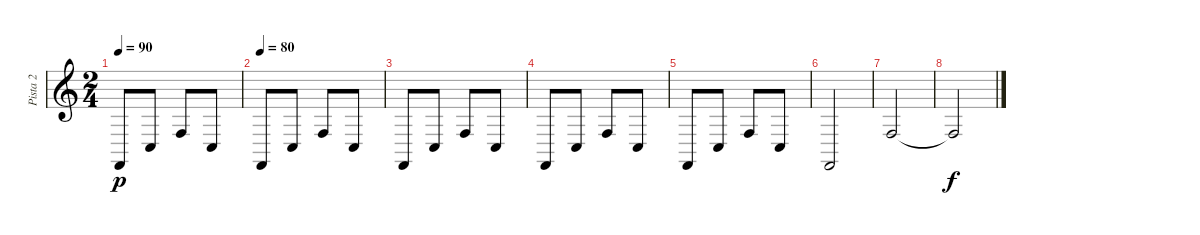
\track ("Pista 2" "Pista 2") {instrument acousticgrandpiano}
\staff {score}
\tuning (E4 B3 G3 D3 A2 E2) {hide}
\ts (2 4)
\tempo 90
\clef g2
\ks c
1.6.8{dy p} 3.5.8 3.4.8 3.5.8 |
\tempo 80
1.6.8 3.5.8 3.4.8 3.5.8 |
1.6.8 3.5.8 3.4.8 3.5.8 |
1.6.8 3.5.8 3.4.8 3.5.8 |
1.6.8 3.5.8 3.4.8 3.5.8 |
1.6.2 |
3.4.2 |
3.4{t}.2{dy f}
